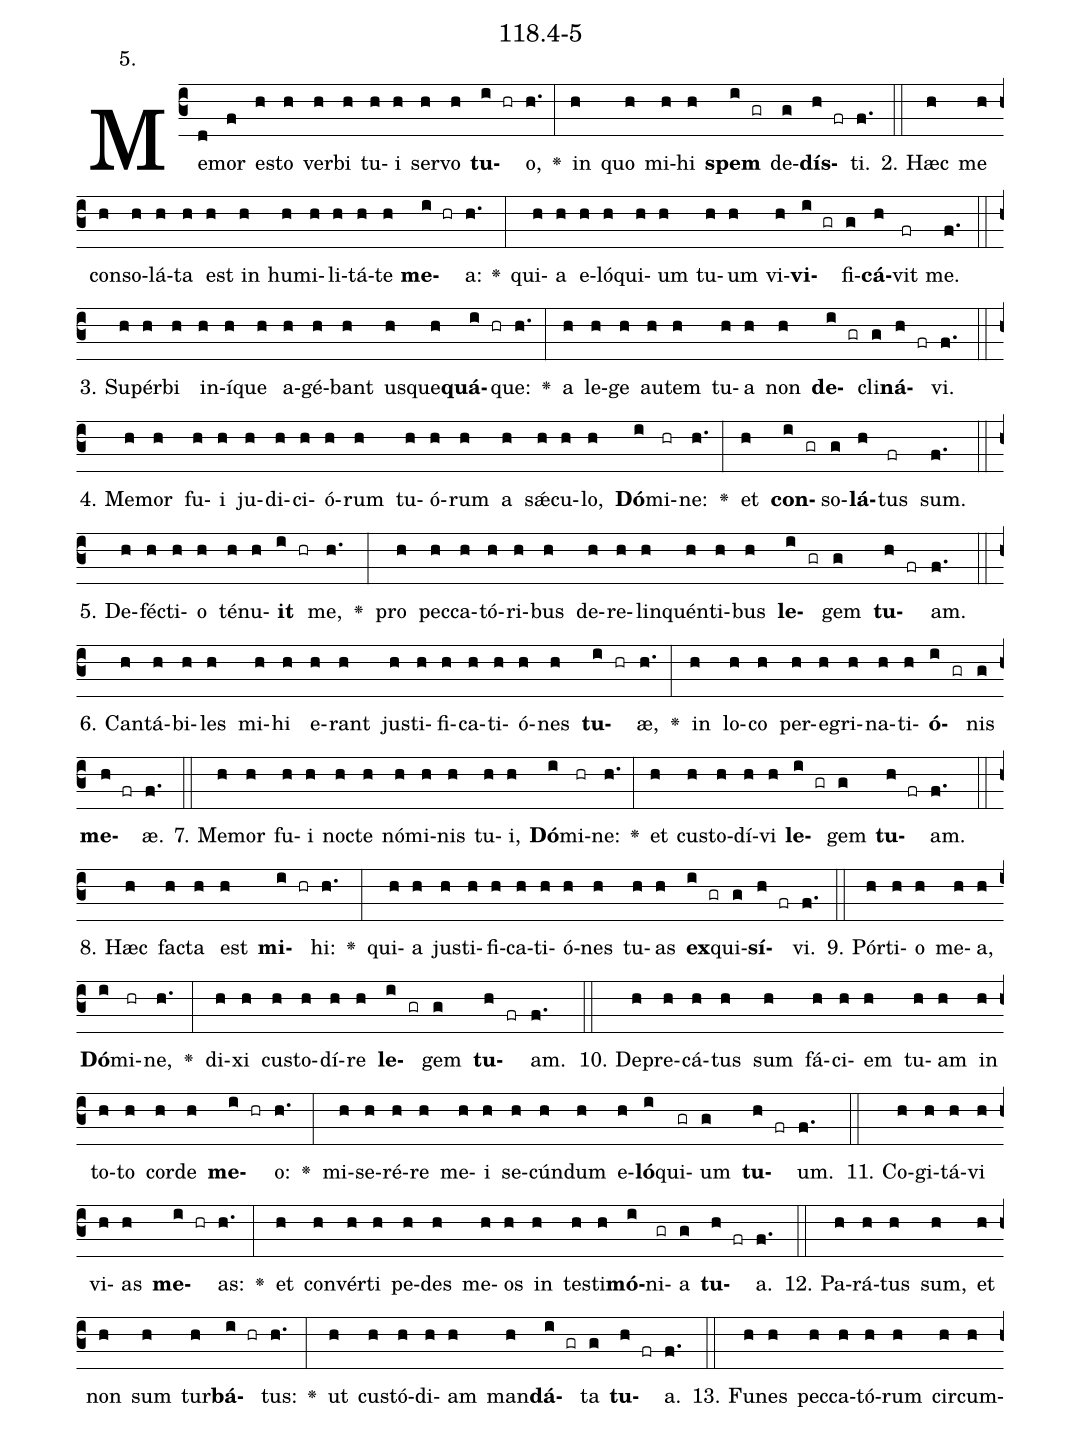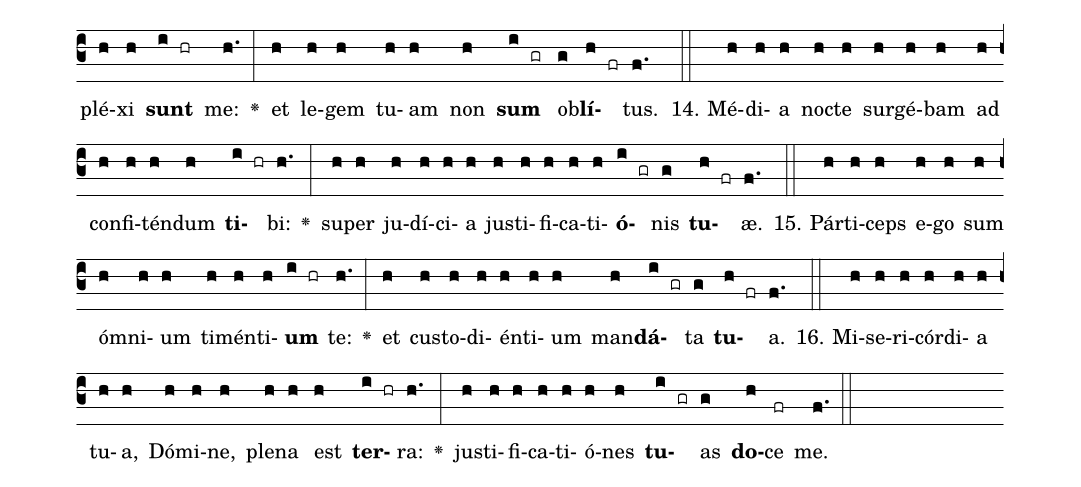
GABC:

name: 118.4-5;
annotation: 5.;
%%
(c3)Me(d)mor(f) es(h)to(h) ver(h)bi(h) tu(h)i(h) ser(h)vo(h) <b>tu</b>(i hr)o,(h.) <v>\greheightstar</v>(:) in(h) quo(h) mi(h)hi(h) <b>spem</b>(i gr) de(g)<b>dís</b>(h fr)ti.(f.) (::)
2. Hæc(h) me(h) con(h)so(h)lá(h)ta(h) est(h) in(h) hu(h)mi(h)li(h)tá(h)te(h) <b>me</b>(i hr)a:(h.) <v>\greheightstar</v>(:) qui(h)a(h) e(h)ló(h)qui(h)um(h) tu(h)um(h) vi(h)<b>vi</b>(i gr)fi(g)<b>cá</b>(h)vit(fr) me.(f.) (::)
3. Su(h)pér(h)bi(h) in(h)í(h)que(h) a(h)gé(h)bant(h) us(h)que(h)<b>quá</b>(i hr)que:(h.) <v>\greheightstar</v>(:) a(h) le(h)ge(h) au(h)tem(h) tu(h)a(h) non(h) <b>de</b>(i gr)cli(g)<b>ná</b>(h fr)vi.(f.) (::)
4. Me(h)mor(h) fu(h)i(h) ju(h)di(h)ci(h)ó(h)rum(h) tu(h)ó(h)rum(h) a(h) sǽ(h)cu(h)lo,(h) <b>Dó</b>(i)mi(hr)ne:(h.) <v>\greheightstar</v>(:) et(h) <b>con</b>(i gr)so(g)<b>lá</b>(h)tus(fr) sum.(f.) (::)
5. De(h)féc(h)ti(h)o(h) té(h)nu(h)<b>it</b>(i hr) me,(h.) <v>\greheightstar</v>(:) pro(h) pec(h)ca(h)tó(h)ri(h)bus(h) de(h)re(h)lin(h)quén(h)ti(h)bus(h) <b>le</b>(i gr)gem(g) <b>tu</b>(h fr)am.(f.) (::)
6. Can(h)tá(h)bi(h)les(h) mi(h)hi(h) e(h)rant(h) jus(h)ti(h)fi(h)ca(h)ti(h)ó(h)nes(h) <b>tu</b>(i hr)æ,(h.) <v>\greheightstar</v>(:) in(h) lo(h)co(h) per(h)e(h)gri(h)na(h)ti(h)<b>ó</b>(i gr)nis(g) <b>me</b>(h fr)æ.(f.) (::)
7. Me(h)mor(h) fu(h)i(h) noc(h)te(h) nó(h)mi(h)nis(h) tu(h)i,(h) <b>Dó</b>(i)mi(hr)ne:(h.) <v>\greheightstar</v>(:) et(h) cus(h)to(h)dí(h)vi(h) <b>le</b>(i gr)gem(g) <b>tu</b>(h fr)am.(f.) (::)
8. Hæc(h) fac(h)ta(h) est(h) <b>mi</b>(i hr)hi:(h.) <v>\greheightstar</v>(:) qui(h)a(h) jus(h)ti(h)fi(h)ca(h)ti(h)ó(h)nes(h) tu(h)as(h) <b>ex</b>(i gr)qui(g)<b>sí</b>(h fr)vi.(f.) (::)
9. Pór(h)ti(h)o(h) me(h)a,(h) <b>Dó</b>(i)mi(hr)ne,(h.) <v>\greheightstar</v>(:) di(h)xi(h) cus(h)to(h)dí(h)re(h) <b>le</b>(i gr)gem(g) <b>tu</b>(h fr)am.(f.) (::)
10. De(h)pre(h)cá(h)tus(h) sum(h) fá(h)ci(h)em(h) tu(h)am(h) in(h) to(h)to(h) cor(h)de(h) <b>me</b>(i hr)o:(h.) <v>\greheightstar</v>(:) mi(h)se(h)ré(h)re(h) me(h)i(h) se(h)cún(h)dum(h) e(h)<b>ló</b>(i)qui(gr)um(g) <b>tu</b>(h fr)um.(f.) (::)
11. Co(h)gi(h)tá(h)vi(h) vi(h)as(h) <b>me</b>(i hr)as:(h.) <v>\greheightstar</v>(:) et(h) con(h)vér(h)ti(h) pe(h)des(h) me(h)os(h) in(h) tes(h)ti(h)<b>mó</b>(i)ni(gr)a(g) <b>tu</b>(h fr)a.(f.) (::)
12. Pa(h)rá(h)tus(h) sum,(h) et(h) non(h) sum(h) tur(h)<b>bá</b>(i hr)tus:(h.) <v>\greheightstar</v>(:) ut(h) cus(h)tó(h)di(h)am(h) man(h)<b>dá</b>(i gr)ta(g) <b>tu</b>(h fr)a.(f.) (::)
13. Fu(h)nes(h) pec(h)ca(h)tó(h)rum(h) cir(h)cum(h)plé(h)xi(h) <b>sunt</b>(i hr) me:(h.) <v>\greheightstar</v>(:) et(h) le(h)gem(h) tu(h)am(h) non(h) <b>sum</b>(i gr) ob(g)<b>lí</b>(h fr)tus.(f.) (::)
14. Mé(h)di(h)a(h) noc(h)te(h) sur(h)gé(h)bam(h) ad(h) con(h)fi(h)tén(h)dum(h) <b>ti</b>(i hr)bi:(h.) <v>\greheightstar</v>(:) su(h)per(h) ju(h)dí(h)ci(h)a(h) jus(h)ti(h)fi(h)ca(h)ti(h)<b>ó</b>(i gr)nis(g) <b>tu</b>(h fr)æ.(f.) (::)
15. Pár(h)ti(h)ceps(h) e(h)go(h) sum(h) óm(h)ni(h)um(h) ti(h)mén(h)ti(h)<b>um</b>(i hr) te:(h.) <v>\greheightstar</v>(:) et(h) cus(h)to(h)di(h)én(h)ti(h)um(h) man(h)<b>dá</b>(i gr)ta(g) <b>tu</b>(h fr)a.(f.) (::)
16. Mi(h)se(h)ri(h)cór(h)di(h)a(h) tu(h)a,(h) Dó(h)mi(h)ne,(h) ple(h)na(h) est(h) <b>ter</b>(i hr)ra:(h.) <v>\greheightstar</v>(:) jus(h)ti(h)fi(h)ca(h)ti(h)ó(h)nes(h) <b>tu</b>(i gr)as(g) <b>do</b>(h)ce(fr) me.(f.) (::)
